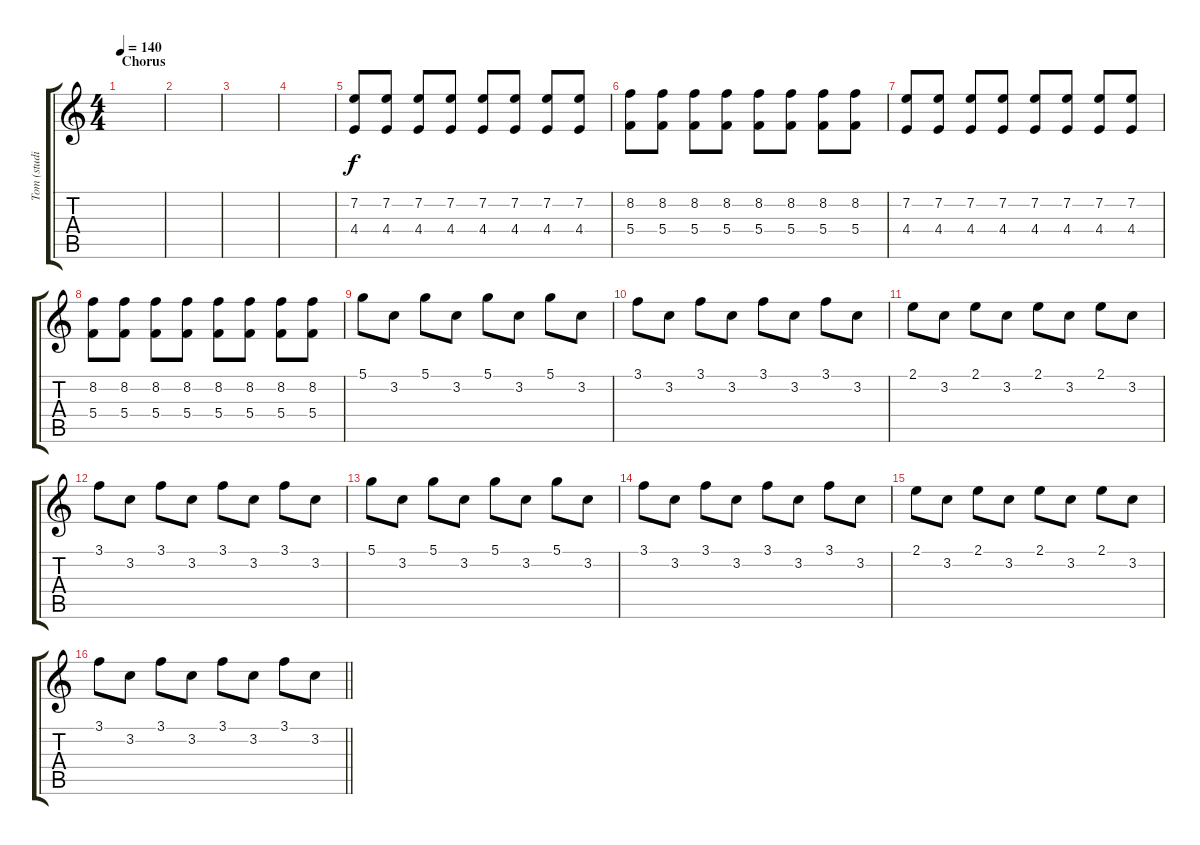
\track ("Tom (studio guitar)" "Tom (studi") {instrument electricguitarjazz}
\staff {score tabs}
\tuning (D4 A3 F3 C3 G2 D2) {hide}
\ts (4 4)
\section ("" "Chorus")
\tempo 140
\clef g2
\ks c
|
|
|
|
(7.2 4.4).8 (7.2 4.4).8 (7.2 4.4).8 (7.2 4.4).8 (7.2 4.4).8 (7.2 4.4).8 (7.2 4.4).8 (7.2 4.4).8 |
(8.2 5.4).8 (8.2 5.4).8 (8.2 5.4).8 (8.2 5.4).8 (8.2 5.4).8 (8.2 5.4).8 (8.2 5.4).8 (8.2 5.4).8 |
(7.2 4.4).8 (7.2 4.4).8 (7.2 4.4).8 (7.2 4.4).8 (7.2 4.4).8 (7.2 4.4).8 (7.2 4.4).8 (7.2 4.4).8 |
(8.2 5.4).8 (8.2 5.4).8 (8.2 5.4).8 (8.2 5.4).8 (8.2 5.4).8 (8.2 5.4).8 (8.2 5.4).8 (8.2 5.4).8 |
5.1.8 3.2.8 5.1.8 3.2.8 5.1.8 3.2.8 5.1.8 3.2.8 |
3.1.8 3.2.8 3.1.8 3.2.8 3.1.8 3.2.8 3.1.8 3.2.8 |
2.1.8 3.2.8 2.1.8 3.2.8 2.1.8 3.2.8 2.1.8 3.2.8 |
3.1.8 3.2.8 3.1.8 3.2.8 3.1.8 3.2.8 3.1.8 3.2.8 |
5.1.8 3.2.8 5.1.8 3.2.8 5.1.8 3.2.8 5.1.8 3.2.8 |
3.1.8 3.2.8 3.1.8 3.2.8 3.1.8 3.2.8 3.1.8 3.2.8 |
2.1.8 3.2.8 2.1.8 3.2.8 2.1.8 3.2.8 2.1.8 3.2.8 |
\barLineRight lightlight
3.1.8 3.2.8 3.1.8 3.2.8 3.1.8 3.2.8 3.1.8 3.2.8
